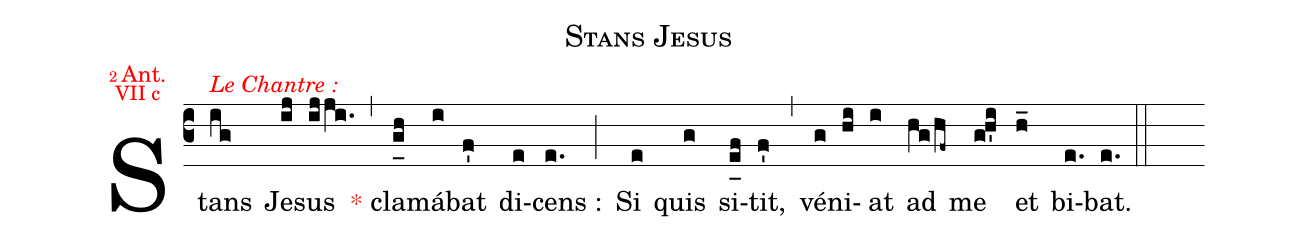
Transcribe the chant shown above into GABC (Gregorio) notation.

name:Stans Jesus;
office-part:Antiphona;
annotation: {\color{red}\tiny 2 \footnotesize Ant.};
annotation: {\color{red}\scriptsize VII c};
%%
(c3) Stans<alt>{\footnotesize\textcolor{red}{Le Chantre :}}</alt>(ig) Je(ij)sus(ijji.) (,) <c>*</c> cla(g_[uh:l]h)má(i)bat(f') di(e)cens :(e.) (;) Si(e) quis(g) si(e_[uh:l]f)tit,(f') (,) vé(g)ni(hi)at(i) ad(hg/hf~) me(gh'i) et(h_) bi(e.)bat.(e.) (::)
